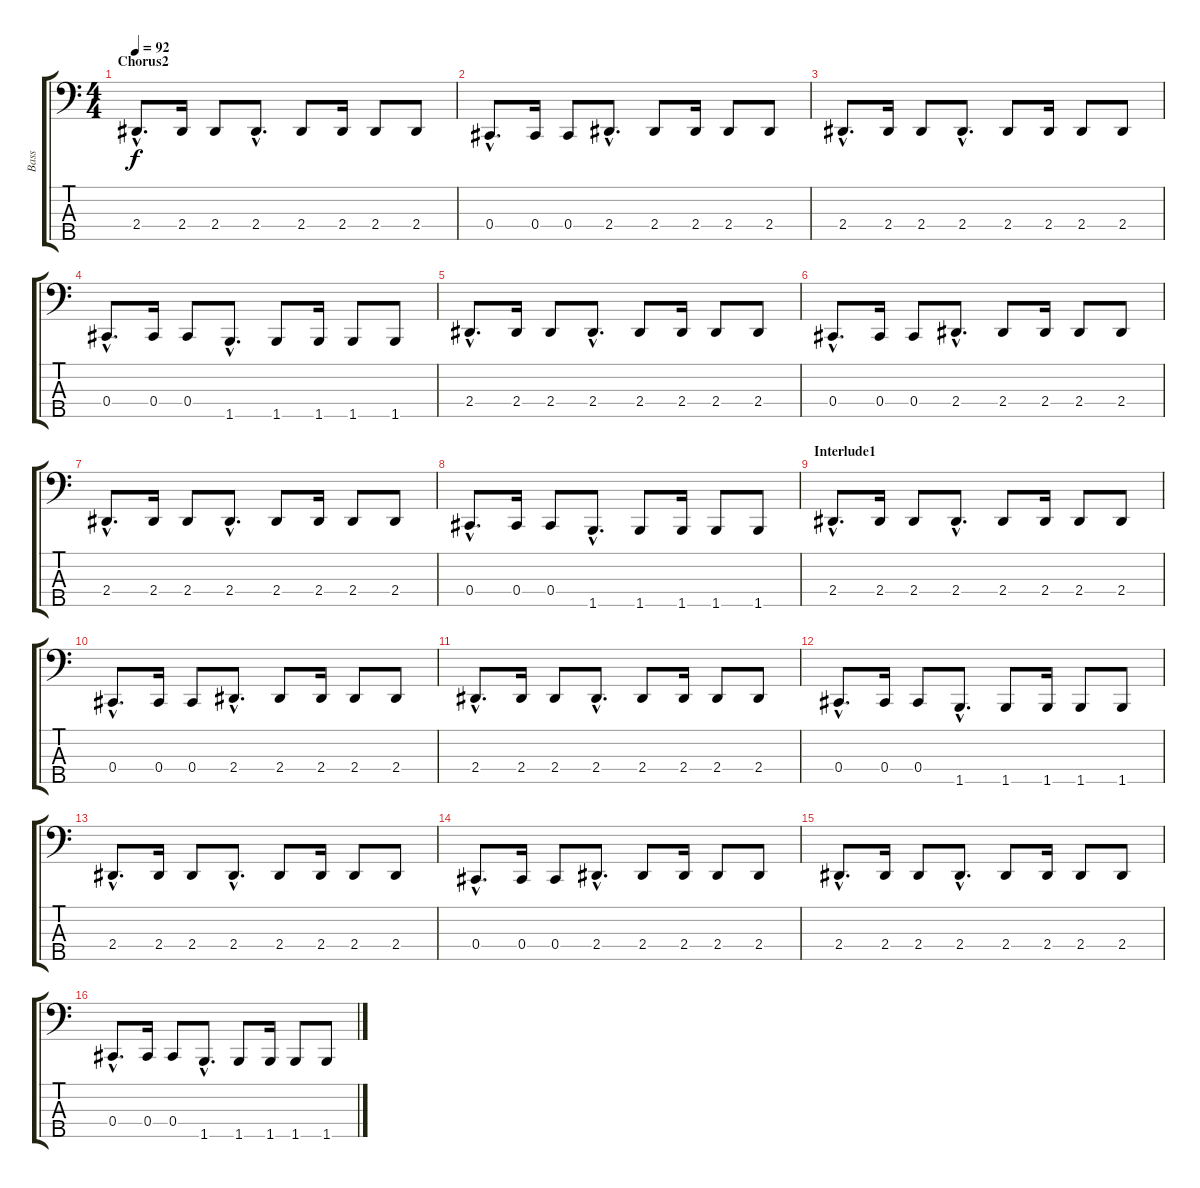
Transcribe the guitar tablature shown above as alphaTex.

\track ("Bass" "Bass") {instrument electricbassfinger}
\staff {score tabs}
\tuning (E2 B1 Gb1 Db1 Bb0) {hide}
\ts (4 4)
\section ("" "Chorus2")
\tempo 92
\clef f4
\ks c
2.4{hac}.8{d dy f} 2.4.16 2.4.8 2.4{hac}.8{d} 2.4.8 2.4.16 2.4.8 2.4.8 |
0.4{hac}.8{d} 0.4.16 0.4.8 2.4{hac}.8{d} 2.4.8 2.4.16 2.4.8 2.4.8 |
2.4{hac}.8{d} 2.4.16 2.4.8 2.4{hac}.8{d} 2.4.8 2.4.16 2.4.8 2.4.8 |
0.4{hac}.8{d} 0.4.16 0.4.8 1.5{hac}.8{d} 1.5.8 1.5.16 1.5.8 1.5.8 |
2.4{hac}.8{d} 2.4.16 2.4.8 2.4{hac}.8{d} 2.4.8 2.4.16 2.4.8 2.4.8 |
0.4{hac}.8{d} 0.4.16 0.4.8 2.4{hac}.8{d} 2.4.8 2.4.16 2.4.8 2.4.8 |
2.4{hac}.8{d} 2.4.16 2.4.8 2.4{hac}.8{d} 2.4.8 2.4.16 2.4.8 2.4.8 |
0.4{hac}.8{d} 0.4.16 0.4.8 1.5{hac}.8{d} 1.5.8 1.5.16 1.5.8 1.5.8 |
\section ("" "Interlude1")
2.4{hac}.8{d} 2.4.16 2.4.8 2.4{hac}.8{d} 2.4.8 2.4.16 2.4.8 2.4.8 |
0.4{hac}.8{d} 0.4.16 0.4.8 2.4{hac}.8{d} 2.4.8 2.4.16 2.4.8 2.4.8 |
2.4{hac}.8{d} 2.4.16 2.4.8 2.4{hac}.8{d} 2.4.8 2.4.16 2.4.8 2.4.8 |
0.4{hac}.8{d} 0.4.16 0.4.8 1.5{hac}.8{d} 1.5.8 1.5.16 1.5.8 1.5.8 |
2.4{hac}.8{d} 2.4.16 2.4.8 2.4{hac}.8{d} 2.4.8 2.4.16 2.4.8 2.4.8 |
0.4{hac}.8{d} 0.4.16 0.4.8 2.4{hac}.8{d} 2.4.8 2.4.16 2.4.8 2.4.8 |
2.4{hac}.8{d} 2.4.16 2.4.8 2.4{hac}.8{d} 2.4.8 2.4.16 2.4.8 2.4.8 |
0.4{hac}.8{d} 0.4.16 0.4.8 1.5{hac}.8{d} 1.5.8 1.5.16 1.5.8 1.5.8
